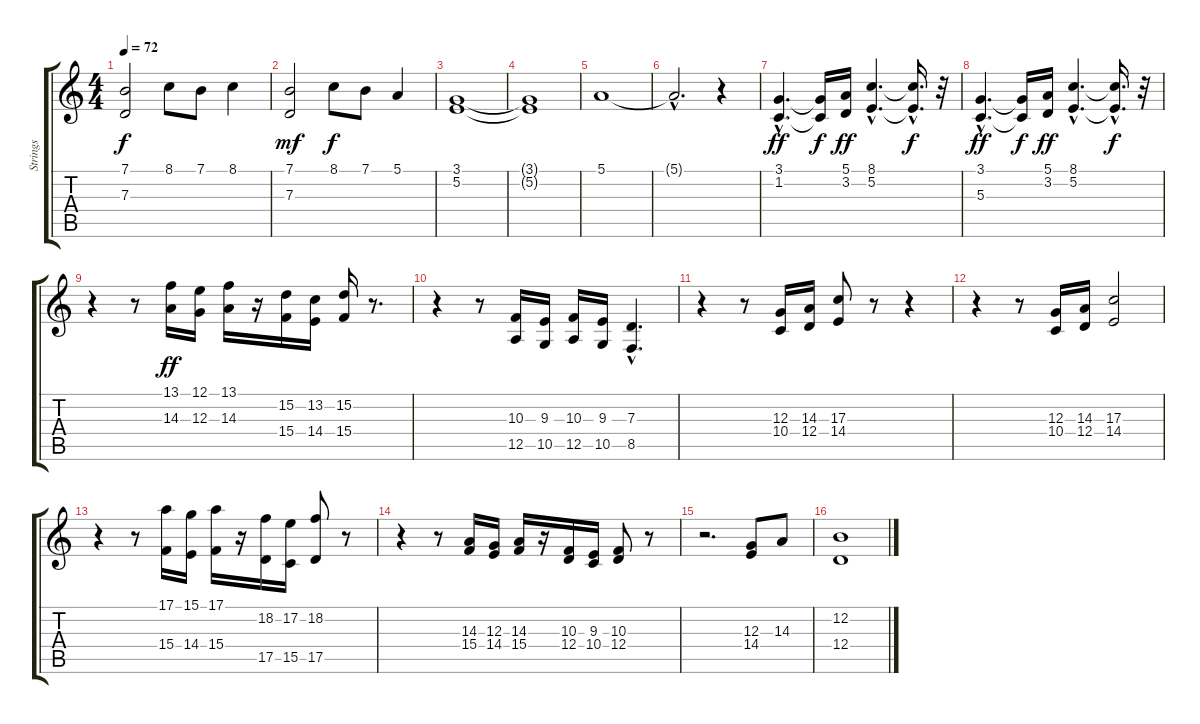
\track ("Strings" "Strings") {instrument stringensemble1}
\staff {score tabs}
\tuning (E4 B3 G3 D3 A2 E2) {hide}
\ts (4 4)
\tempo 72
\clef g2
\ks c
(7.1 7.3).2{dy f} 8.1.8 7.1.8 8.1.4 |
(7.1 7.3).2{dy mf} 8.1.8{dy f} 7.1.8 5.1.4 |
(3.1 5.2).1 |
(3.1{t} 5.2{t}).1 |
5.1.1 |
5.1{hac t}.2{d} r.4 |
(3.1{hac} 1.2{hac}).4{d dy ff volume 16} (3.1{t} 1.2{t}).16{dy f} (5.1 3.2).16{dy ff} (8.1{hac} 5.2{hac}).4{d} (8.1{t} 5.2{hac t}).16{d dy f} r.32 |
(3.1{hac} 5.3{hac}).4{d dy ff} (3.1{t} 5.3{t}).16{dy f} (5.1 3.2).16{dy ff} (8.1{hac} 5.2{hac}).4{d} (8.1{hac t} 5.2{hac t}).16{d dy f} r.32 |
r.4 r.8 (13.1 14.3).16{dy ff} (12.1 12.3).16 (13.1 14.3).16 r.16 (15.2 15.4).16 (13.2 14.4).16 (15.2 15.4).16 r.8{d} |
r.4 r.8 (10.3 12.5).16 (9.3 10.5).16 (10.3 12.5).16 (9.3 10.5).16 (7.3{hac} 8.5{hac}).4{d} |
r.4 r.8 (12.3 10.4).16 (14.3 12.4).16 (17.3 14.4).8 r.8 r.4 |
r.4 r.8 (12.3 10.4).16 (14.3 12.4).16 (17.3 14.4).2 |
r.4 r.8 (17.1 15.4).16 (15.1 14.4).16 (17.1 15.4).16 r.16 (18.2 17.5).16 (17.2 15.5).16 (18.2 17.5).8 r.8 |
r.4 r.8 (14.3 15.4).16 (12.3 14.4).16 (14.3 15.4).16 r.16 (10.3 12.4).16 (9.3 10.4).16 (10.3 12.4).8 r.8 |
r.2{d} (12.3 14.4).8 14.3.8 |
(12.2 12.4).1
